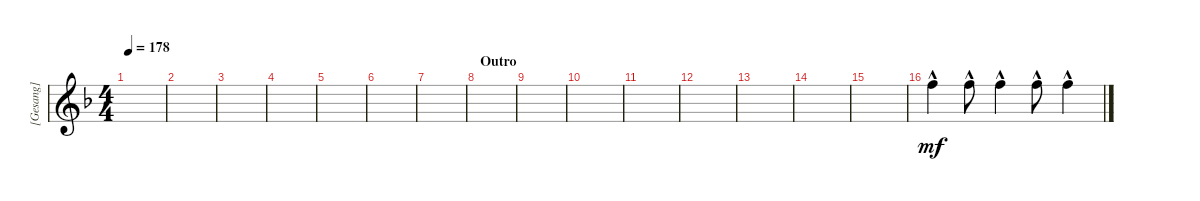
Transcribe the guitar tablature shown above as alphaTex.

\track ("[Gesang]" "[Gesang]") {instrument baritonesax}
\staff {score}
\tuning (E4 B3 G3 D3 A2 E2) {hide}
\ts (4 4)
\tempo 178
\clef g2
\ks dminor
|
|
|
|
|
|
|
\section ("" "Outro")
|
|
|
|
|
|
|
|
13.1{hac}.4{dy mf volume 16} 13.1{hac}.8 13.1{hac}.4 13.1{hac}.8 13.1{hac}.4
